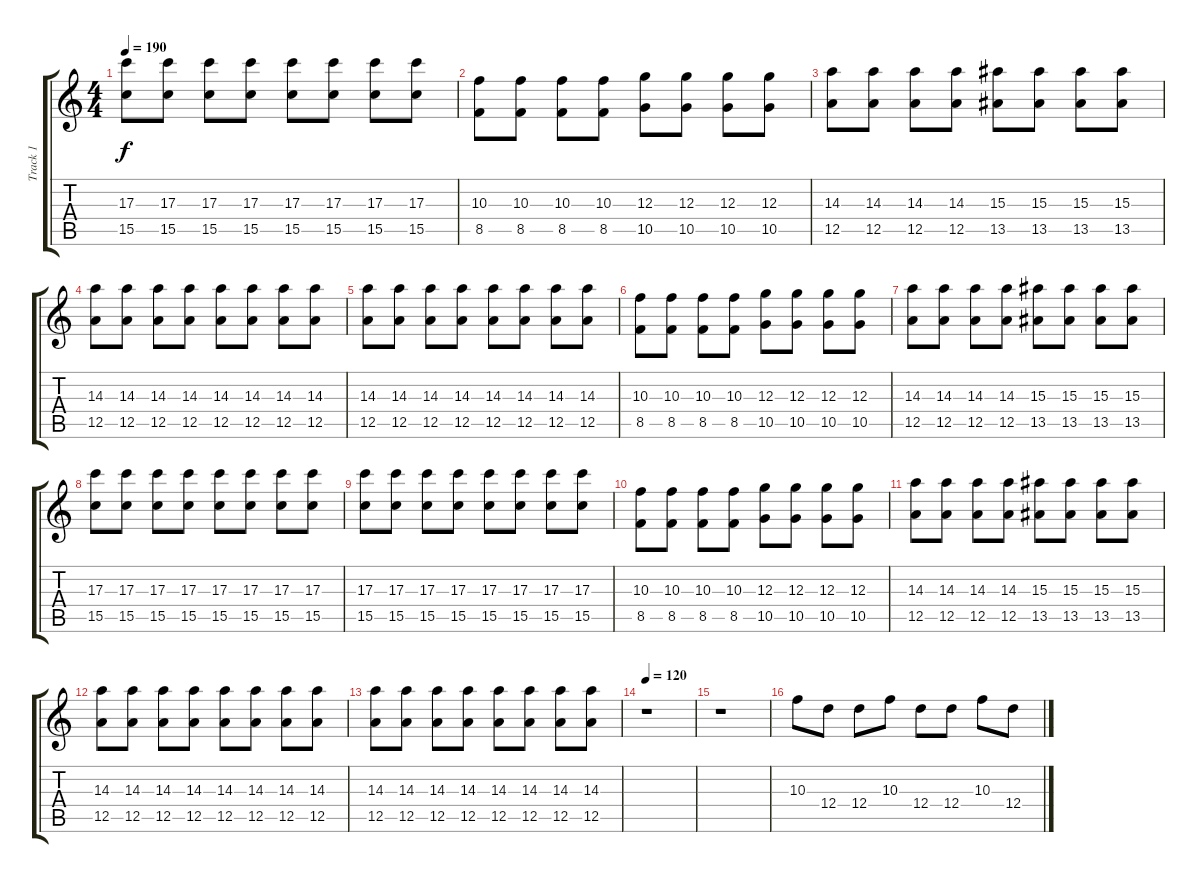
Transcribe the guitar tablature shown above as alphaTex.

\track ("Track 1" "Track 1") {instrument distortionguitar}
\staff {score tabs}
\tuning (E4 B3 G3 D3 A2 D2) {hide}
\ts (4 4)
\tempo 190
\clef g2
\ks c
(17.3 15.5).8{dy f} (17.3 15.5).8 (17.3 15.5).8 (17.3 15.5).8 (17.3 15.5).8 (17.3 15.5).8 (17.3 15.5).8 (17.3 15.5).8 |
(10.3 8.5).8 (10.3 8.5).8 (10.3 8.5).8 (10.3 8.5).8 (12.3 10.5).8 (12.3 10.5).8 (12.3 10.5).8 (12.3 10.5).8 |
(14.3 12.5).8 (14.3 12.5).8 (14.3 12.5).8 (14.3 12.5).8 (15.3 13.5).8 (15.3 13.5).8 (15.3 13.5).8 (15.3 13.5).8 |
(14.3 12.5).8 (14.3 12.5).8 (14.3 12.5).8 (14.3 12.5).8 (14.3 12.5).8 (14.3 12.5).8 (14.3 12.5).8 (14.3 12.5).8 |
(14.3 12.5).8 (14.3 12.5).8 (14.3 12.5).8 (14.3 12.5).8 (14.3 12.5).8 (14.3 12.5).8 (14.3 12.5).8 (14.3 12.5).8 |
(10.3 8.5).8 (10.3 8.5).8 (10.3 8.5).8 (10.3 8.5).8 (12.3 10.5).8 (12.3 10.5).8 (12.3 10.5).8 (12.3 10.5).8 |
(14.3 12.5).8 (14.3 12.5).8 (14.3 12.5).8 (14.3 12.5).8 (15.3 13.5).8 (15.3 13.5).8 (15.3 13.5).8 (15.3 13.5).8 |
(17.3 15.5).8 (17.3 15.5).8 (17.3 15.5).8 (17.3 15.5).8 (17.3 15.5).8 (17.3 15.5).8 (17.3 15.5).8 (17.3 15.5).8 |
(17.3 15.5).8 (17.3 15.5).8 (17.3 15.5).8 (17.3 15.5).8 (17.3 15.5).8 (17.3 15.5).8 (17.3 15.5).8 (17.3 15.5).8 |
(10.3 8.5).8 (10.3 8.5).8 (10.3 8.5).8 (10.3 8.5).8 (12.3 10.5).8 (12.3 10.5).8 (12.3 10.5).8 (12.3 10.5).8 |
(14.3 12.5).8 (14.3 12.5).8 (14.3 12.5).8 (14.3 12.5).8 (15.3 13.5).8 (15.3 13.5).8 (15.3 13.5).8 (15.3 13.5).8 |
(14.3 12.5).8 (14.3 12.5).8 (14.3 12.5).8 (14.3 12.5).8 (14.3 12.5).8 (14.3 12.5).8 (14.3 12.5).8 (14.3 12.5).8 |
(14.3 12.5).8 (14.3 12.5).8 (14.3 12.5).8 (14.3 12.5).8 (14.3 12.5).8 (14.3 12.5).8 (14.3 12.5).8 (14.3 12.5).8 |
\tempo 120
r.1 |
r.1 |
10.3.8{instrument electricguitarclean} 12.4.8 12.4.8 10.3.8 12.4.8 12.4.8 10.3.8 12.4.8
